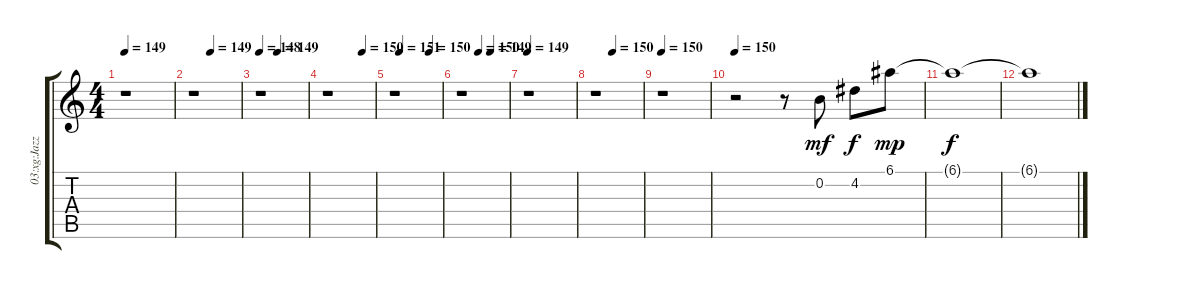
\track ("03:xg:Jazz Guitar" "03:xg:Jazz") {instrument electricguitarjazz}
\staff {score tabs}
\tuning (E4 B3 G3 D3 A2 E2) {hide}
\ts (4 4)
\tempo 149
\clef g2
\ks c
r.1{dy f} |
\tempo (149 0.375)
r.1 |
\tempo 148
\tempo (149 0.375)
r.1 |
\tempo (150 0.75)
r.1 |
\tempo (151 0.125)
\tempo (150 0.75)
r.1 |
\tempo (150 0.375)
\tempo (149 0.625)
r.1 |
\tempo 149
r.1 |
\tempo (150 0.375)
r.1 |
\tempo 150
r.1 |
\tempo 150
r.2 r.8 0.2.8{dy mf} 4.2.8{dy f} 6.1.8{dy mp} |
6.1{t}.1{dy f} |
6.1{t}.1
